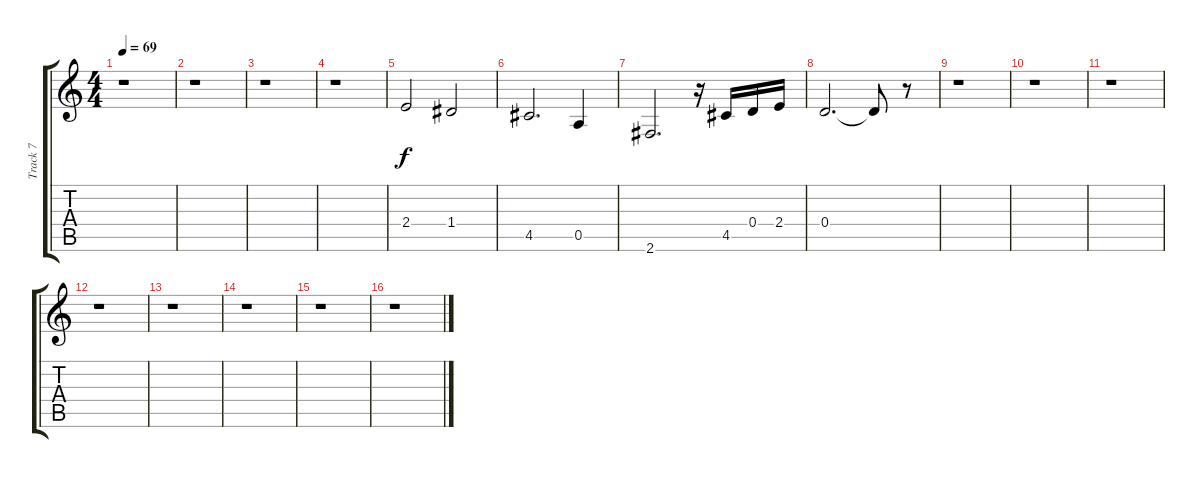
\track ("Track 7" "Track 7") {instrument contrabass}
\staff {score tabs}
\tuning (E4 B3 G3 D3 A2 E2) {hide}
\ts (4 4)
\tempo 69
\clef g2
\ks c
r.1{dy ff} |
r.1 |
r.1 |
r.1 |
2.4.2{dy f} 1.4.2 |
4.5.2{d} 0.5.4 |
2.6.2{d} r.16 4.5.16 0.4.16 2.4.16 |
0.4.2{d} 0.4{t}.8 r.8 |
r.1 |
r.1 |
r.1 |
r.1 |
r.1 |
r.1 |
r.1 |
r.1
